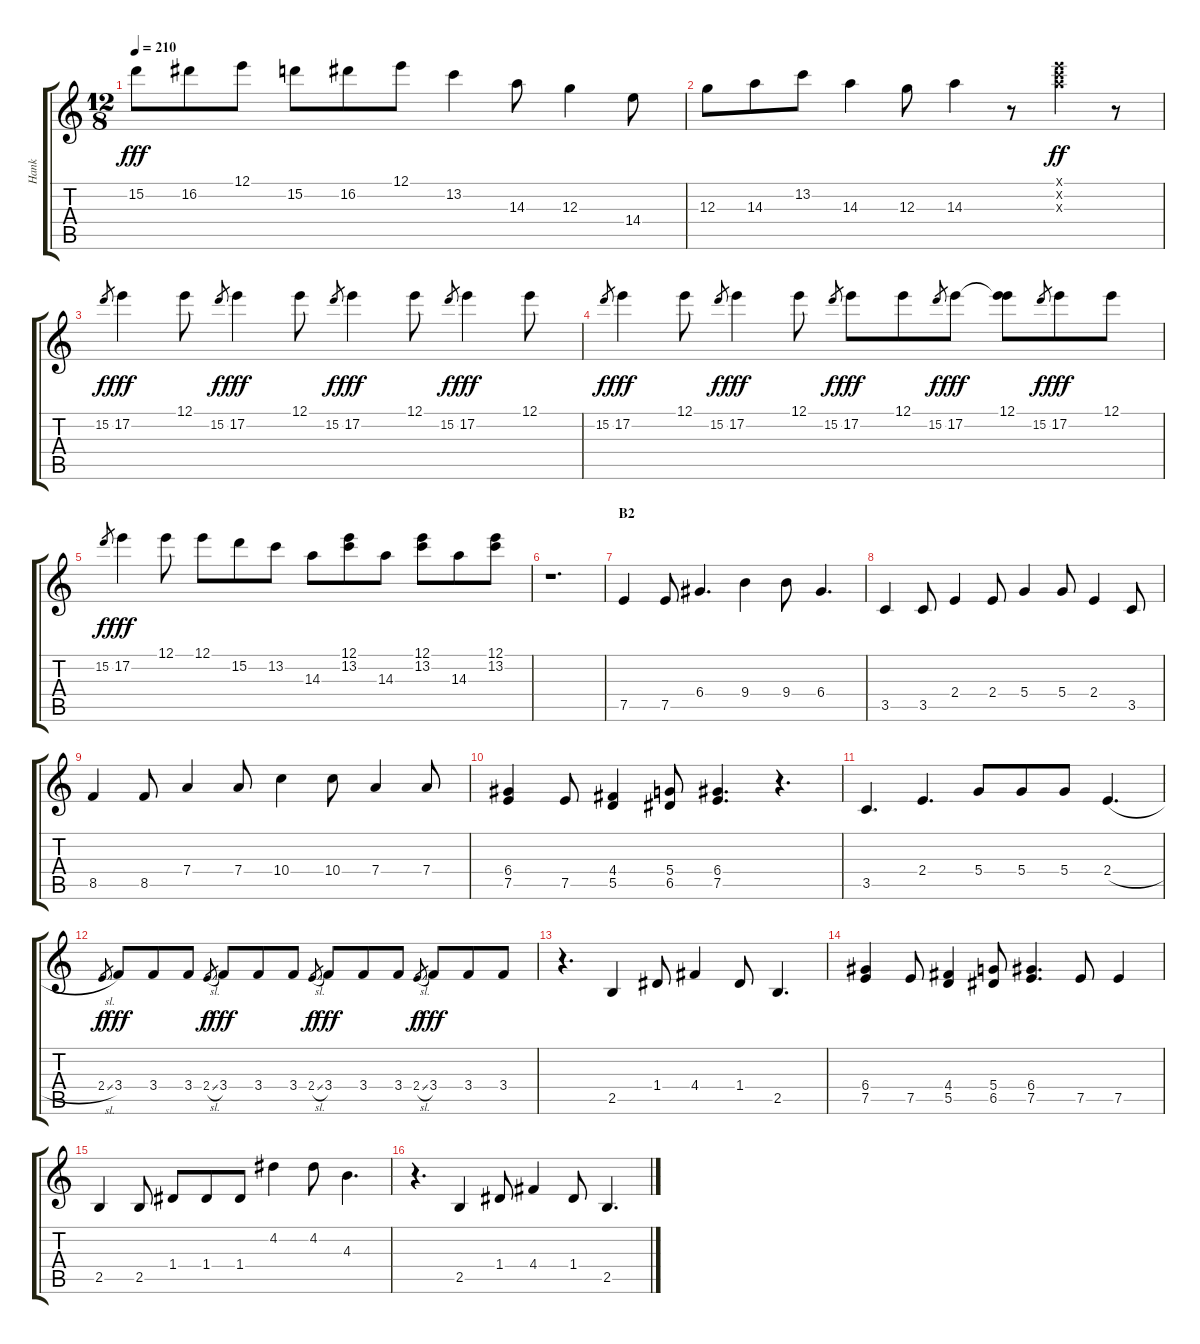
\track ("Hank" "Hank") {instrument electricguitarjazz}
\staff {score tabs}
\tuning (E4 B3 G3 D3 A2 E2) {hide}
\ts (12 8)
\tempo 210
\clef g2
\ks c
15.2.8{dy fff} 16.2.8 12.1.8 15.2.8 16.2.8 12.1.8 13.2.4 14.3.8 12.3.4 14.4.8 |
12.3.8 14.3.8 13.2.8 14.3.4 12.3.8 14.3.4 r.8 (12.1{x} 13.2{x} 14.3{x}).4{dy ff} r.8 |
15.2.8{gr dy f} 17.2.4{dy fff} 12.1.8 15.2.8{gr dy f} 17.2.4{dy fff} 12.1.8 15.2.8{gr dy f} 17.2.4{dy fff} 12.1.8 15.2.8{gr dy f} 17.2.4{dy fff} 12.1.8 |
15.2.8{gr dy f} 17.2.4{dy fff} 12.1.8 15.2.8{gr dy f} 17.2.4{dy fff} 12.1.8 15.2.8{gr dy f} 17.2.8{dy fff} 12.1.8 15.2.8{gr dy f} 17.2.8{dy fff} (12.1 17.2{t}).8 15.2.8{gr dy f} 17.2.8{dy fff} 12.1.8 |
15.2.8{gr dy f} 17.2.4{dy fff} 12.1.8 12.1.8 15.2.8 13.2.8 14.3.8 (12.1 13.2).8 14.3.8 (12.1 13.2).8 14.3.8 (12.1 13.2).8 |
r.1{d} |
\section ("" "B2")
7.5.4{volume 14 balance 4 instrument electricguitarmuted} 7.5.8 6.4.4{d} 9.4.4 9.4.8 6.4.4{d} |
3.5.4 3.5.8 2.4.4 2.4.8 5.4.4 5.4.8 2.4.4 3.5.8 |
8.5.4 8.5.8 7.4.4 7.4.8 10.4.4 10.4.8 7.4.4 7.4.8 |
(6.4 7.5).4 7.5.8 (4.4 5.5).4 (5.4 6.5).8 (6.4 7.5).4{d} r.4{d} |
3.5.4{d} 2.4.4{d} 5.4.8 5.4.8 5.4.8 2.4{h}.4{d} |
2.4{sl}.8{gr dy f} 3.4.8{dy fff} 3.4.8 3.4.8 2.4{sl}.8{gr dy f} 3.4.8{dy fff} 3.4.8 3.4.8 2.4{sl}.8{gr dy f} 3.4.8{dy fff} 3.4.8 3.4.8 2.4{sl}.8{gr dy f} 3.4.8{dy fff} 3.4.8 3.4.8 |
r.4{d} 2.5.4 1.4.8 4.4.4 1.4.8 2.5.4{d} |
(6.4 7.5).4 7.5.8 (4.4 5.5).4 (5.4 6.5).8 (6.4 7.5).4{d} 7.5.8 7.5.4 |
2.5.4 2.5.8 1.4.8 1.4.8 1.4.8 4.2.4 4.2.8 4.3.4{d} |
r.4{d volume 13 balance 4 instrument electricguitarjazz} 2.5.4 1.4.8 4.4.4 1.4.8 2.5.4{d}
